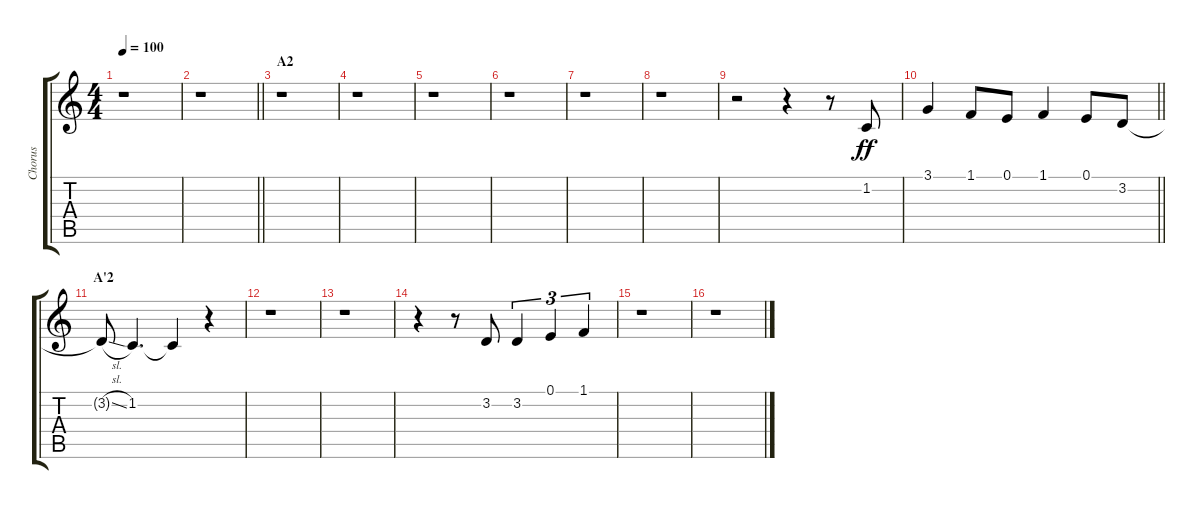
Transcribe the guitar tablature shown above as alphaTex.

\track ("Chorus" "Chorus") {instrument voiceoohs}
\staff {score tabs}
\tuning (E4 B3 G3 D3 A2 E2) {hide}
\ts (4 4)
\tempo 100
\clef g2
\ks c
r.1{dy ff} |
\barLineRight lightlight
r.1 |
\section ("" "A2")
r.1 |
r.1 |
r.1 |
r.1 |
r.1 |
r.1 |
r.2 r.4 r.8 1.2.8 |
\barLineRight lightlight
3.1.4 1.1.8 0.1.8 1.1.4 0.1.8 3.2.8 |
\section ("" "A'2")
3.2{sl t}.8 1.2.4{d} 1.2{t}.4 r.4 |
r.1 |
r.1 |
r.4 r.8 3.2.8 3.2.4{tu (3 2)} 0.1.4{tu (3 2)} 1.1.4{tu (3 2)} |
r.1 |
r.1
